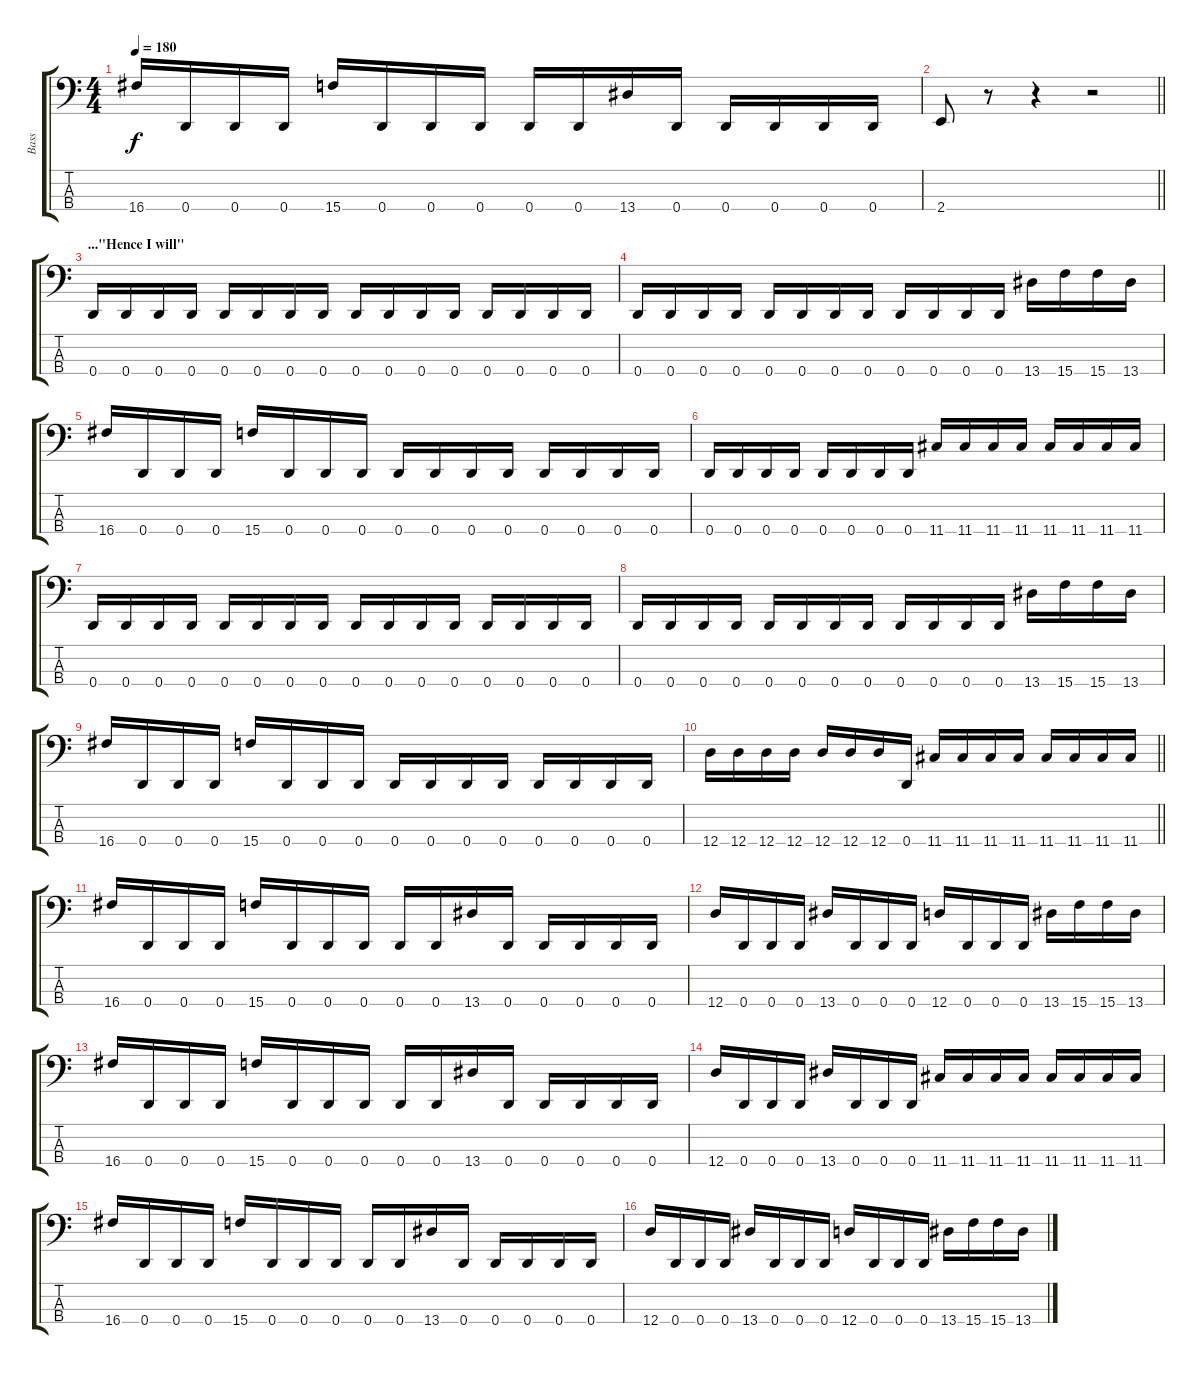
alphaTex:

\track ("Bass" "Bass") {instrument electricbasspick}
\staff {score tabs}
\tuning (F2 C2 G1 D1) {hide}
\ts (4 4)
\tempo 180
\clef f4
\ks c
16.4.16{dy f} 0.4.16 0.4.16 0.4.16 15.4.16 0.4.16 0.4.16 0.4.16 0.4.16 0.4.16 13.4.16 0.4.16 0.4.16 0.4.16 0.4.16 0.4.16 |
\barLineRight lightlight
2.4.8 r.8 r.4 r.2 |
\section ("" "...\"Hence I will\"")
0.4.16 0.4.16 0.4.16 0.4.16 0.4.16 0.4.16 0.4.16 0.4.16 0.4.16 0.4.16 0.4.16 0.4.16 0.4.16 0.4.16 0.4.16 0.4.16 |
0.4.16 0.4.16 0.4.16 0.4.16 0.4.16 0.4.16 0.4.16 0.4.16 0.4.16 0.4.16 0.4.16 0.4.16 13.4.16 15.4.16 15.4.16 13.4.16 |
16.4.16 0.4.16 0.4.16 0.4.16 15.4.16 0.4.16 0.4.16 0.4.16 0.4.16 0.4.16 0.4.16 0.4.16 0.4.16 0.4.16 0.4.16 0.4.16 |
0.4.16 0.4.16 0.4.16 0.4.16 0.4.16 0.4.16 0.4.16 0.4.16 11.4.16 11.4.16 11.4.16 11.4.16 11.4.16 11.4.16 11.4.16 11.4.16 |
0.4.16 0.4.16 0.4.16 0.4.16 0.4.16 0.4.16 0.4.16 0.4.16 0.4.16 0.4.16 0.4.16 0.4.16 0.4.16 0.4.16 0.4.16 0.4.16 |
0.4.16 0.4.16 0.4.16 0.4.16 0.4.16 0.4.16 0.4.16 0.4.16 0.4.16 0.4.16 0.4.16 0.4.16 13.4.16 15.4.16 15.4.16 13.4.16 |
16.4.16 0.4.16 0.4.16 0.4.16 15.4.16 0.4.16 0.4.16 0.4.16 0.4.16 0.4.16 0.4.16 0.4.16 0.4.16 0.4.16 0.4.16 0.4.16 |
\barLineRight lightlight
12.4.16 12.4.16 12.4.16 12.4.16 12.4.16 12.4.16 12.4.16 0.4.16 11.4.16 11.4.16 11.4.16 11.4.16 11.4.16 11.4.16 11.4.16 11.4.16 |
\section ("" "")
16.4.16 0.4.16 0.4.16 0.4.16 15.4.16 0.4.16 0.4.16 0.4.16 0.4.16 0.4.16 13.4.16 0.4.16 0.4.16 0.4.16 0.4.16 0.4.16 |
12.4.16 0.4.16 0.4.16 0.4.16 13.4.16 0.4.16 0.4.16 0.4.16 12.4.16 0.4.16 0.4.16 0.4.16 13.4.16 15.4.16 15.4.16 13.4.16 |
16.4.16 0.4.16 0.4.16 0.4.16 15.4.16 0.4.16 0.4.16 0.4.16 0.4.16 0.4.16 13.4.16 0.4.16 0.4.16 0.4.16 0.4.16 0.4.16 |
12.4.16 0.4.16 0.4.16 0.4.16 13.4.16 0.4.16 0.4.16 0.4.16 11.4.16 11.4.16 11.4.16 11.4.16 11.4.16 11.4.16 11.4.16 11.4.16 |
16.4.16 0.4.16 0.4.16 0.4.16 15.4.16 0.4.16 0.4.16 0.4.16 0.4.16 0.4.16 13.4.16 0.4.16 0.4.16 0.4.16 0.4.16 0.4.16 |
12.4.16 0.4.16 0.4.16 0.4.16 13.4.16 0.4.16 0.4.16 0.4.16 12.4.16 0.4.16 0.4.16 0.4.16 13.4.16 15.4.16 15.4.16 13.4.16
